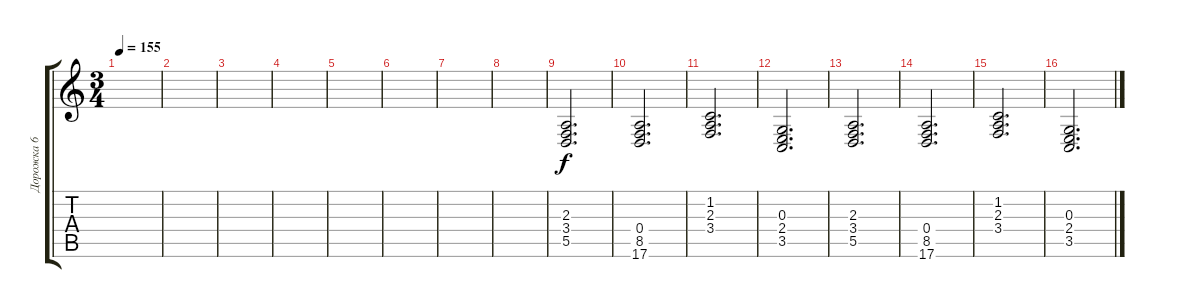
\track ("Дорожка 6" "Дорожка 6") {instrument stringensemble1}
\staff {score tabs}
\tuning (E4 B3 G3 D3 A2 E2) {hide}
\ts (3 4)
\tempo 155
\clef g2
\ks c
|
|
|
|
|
|
|
|
(2.3 3.4 5.5).2{d} |
(0.4 8.5 17.6).2{d} |
(1.2 2.3 3.4).2{d} |
(0.3 2.4 3.5).2{d} |
(2.3 3.4 5.5).2{d} |
(0.4 8.5 17.6).2{d} |
(1.2 2.3 3.4).2{d} |
(0.3 2.4 3.5).2{d}
